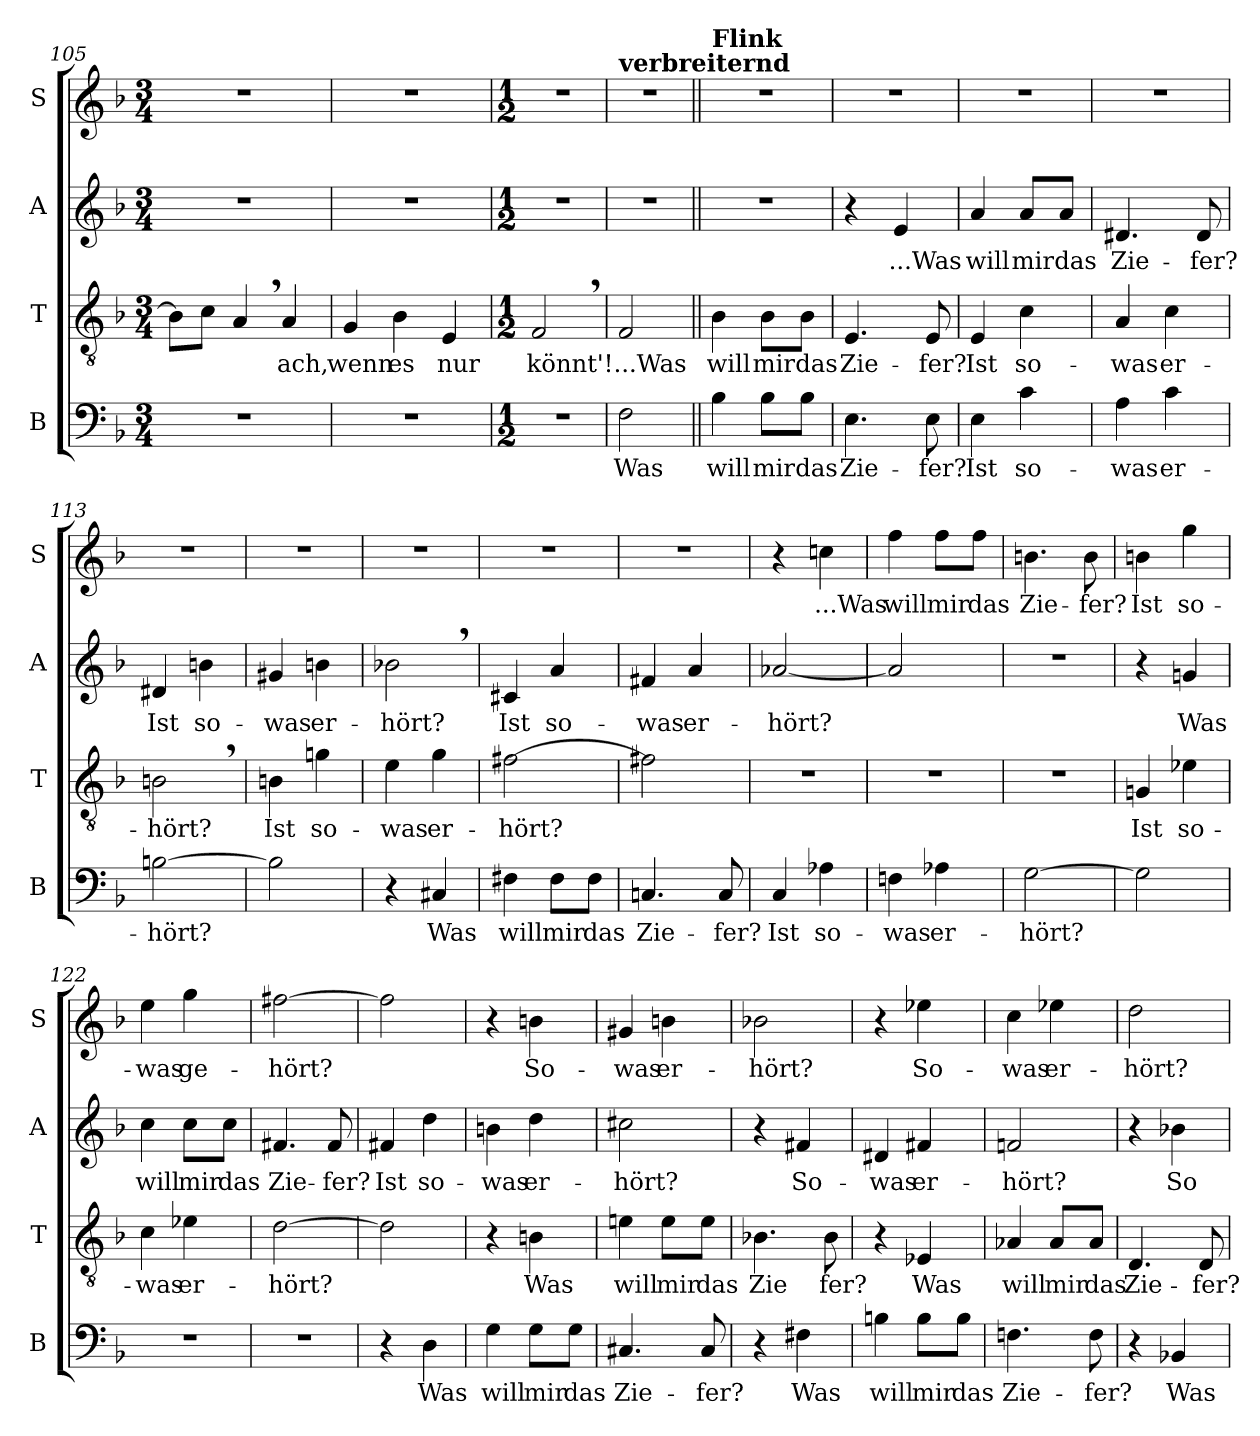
**kern	**text	**kern	**text	**kern	**text	**kern	**text
*part4	*part4	*part3	*part3	*part2	*part2	*part1	*part1
*staff4	*staff4	*staff3	*staff3	*staff2	*staff2	*staff1	*staff1
*I"B	*	*I"T	*	*I"A	*	*I"S	*
*I'B	*	*I'T	*	*I'A	*	*I'S	*
*clefF4	*	*clefGv2	*	*clefG2	*	*clefG2	*
*k[b-]	*	*k[b-]	*	*k[b-]	*	*k[b-]	*
*F:	*	*F:	*	*F:	*	*F:	*
*M3/4	*	*M3/4	*	*M3/4	*	*M3/4	*
=105	=105	=105	=105	=105	=105	=105	=105
2.r	.	8B-\L]	.	2.r	.	2.r	.
.	.	8c\J	.	.	.	.	.
.	.	4A,>/	.	.	.	.	.
!	!	!	!LO:LY:b	!	!	!	!
.	.	4A/	ach,	.	.	.	.
=106	=106	=106	=106	=106	=106	=106	=106
!	!	!	!LO:LY:b	!	!	!	!
2.r	.	4G/	wenn	2.r	.	2.r	.
!	!	!	!LO:LY:b	!	!	!	!
.	.	4B-\	es	.	.	.	.
!	!	!	!LO:LY:b	!	!	!	!
.	.	4E/	nur	.	.	.	.
=107	=107	=107	=107	=107	=107	=107	=107
*M1/2	*	*M1/2	*	*M1/2	*	*M1/2	*
!	!	!	!LO:LY:b	!	!	!	!
2r	.	2F,>/	könnt'!	2r	.	2r	.
!!LO:PB:g=z
=108	=108	=108	=108	=108	=108	=108	=108
!	!	!	!	!	!	!LO:TX:a:B:t=verbreiternd	!
!	!LO:LY:b	!	!LO:LY:b	!	!	!	!
2F\	Was	2F/	...Was	2r	.	2r	.
=109||	=109||	=109||	=109||	=109||	=109||	=109||	=109||
!	!	!	!	!	!	!LO:TX:a:B:t=Flink	!
!	!LO:LY:b	!	!LO:LY:b	!	!	!	!
4B-\	will	4B-\	will	2r	.	2r	.
!	!LO:LY:b	!	!LO:LY:b	!	!	!	!
8B-\L	mir	8B-\L	mir	.	.	.	.
!	!LO:LY:b	!	!LO:LY:b	!	!	!	!
8B-\J	das	8B-\J	das	.	.	.	.
=110	=110	=110	=110	=110	=110	=110	=110
!	!LO:LY:b	!	!LO:LY:b	!	!	!	!
4.E\	Zie-	4.E/	Zie-	4r	.	2r	.
!	!	!	!	!	!LO:LY:b	!	!
.	.	.	.	4e/	...Was	.	.
!	!LO:LY:b	!	!LO:LY:b	!	!	!	!
8E\	-fer?	8E/	-fer?	.	.	.	.
=111	=111	=111	=111	=111	=111	=111	=111
!	!LO:LY:b	!	!LO:LY:b	!	!LO:LY:b	!	!
4E\	Ist	4E/	Ist	4a/	will	2r	.
!	!LO:LY:b	!	!LO:LY:b	!	!LO:LY:b	!	!
4c\	so-	4c\	so-	8a/L	mir	.	.
!	!	!	!	!	!LO:LY:b	!	!
.	.	.	.	8a/J	das	.	.
=112	=112	=112	=112	=112	=112	=112	=112
!	!LO:LY:b	!	!LO:LY:b	!	!LO:LY:b	!	!
4A\	-was	4A/	-was	4.d#X/	Zie-	2r	.
!	!LO:LY:b	!	!LO:LY:b	!	!	!	!
4c\	er-	4c\	er-	.	.	.	.
!	!	!	!	!	!LO:LY:b	!	!
.	.	.	.	8d#/	-fer?	.	.
=113	=113	=113	=113	=113	=113	=113	=113
!	!LO:LY:b	!	!LO:LY:b	!	!LO:LY:b	!	!
[2Bn\	-hört?	2Bn,>\	-hört?	4d#X/	Ist	2r	.
!	!	!	!	!	!LO:LY:b	!	!
.	.	.	.	4bn\	so-	.	.
=114	=114	=114	=114	=114	=114	=114	=114
!	!	!	!LO:LY:b	!	!LO:LY:b	!	!
2B\]	.	4Bn\	Ist	4g#X/	-was	2r	.
!	!	!	!LO:LY:b	!	!LO:LY:b	!	!
.	.	4gn\	so-	4bn\	er-	.	.
=115	=115	=115	=115	=115	=115	=115	=115
!	!	!	!LO:LY:b	!	!LO:LY:b	!	!
4r	.	4e\	-was	2b-X,>\	-hört?	2r	.
!	!LO:LY:b	!	!LO:LY:b	!	!	!	!
4C#X/	Was	4g\	er-	.	.	.	.
=116	=116	=116	=116	=116	=116	=116	=116
!	!LO:LY:b	!	!LO:LY:b	!	!LO:LY:b	!	!
4F#X\	will	[2f#X\	-hört?	4c#X/	Ist	2r	.
!	!LO:LY:b	!	!	!	!LO:LY:b	!	!
8F#\L	mir	.	.	4a/	so-	.	.
!	!LO:LY:b	!	!	!	!	!	!
8F#\J	das	.	.	.	.	.	.
!!LO:LB:g=z
=117	=117	=117	=117	=117	=117	=117	=117
!	!LO:LY:b	!	!	!	!LO:LY:b	!	!
4.Cn/	Zie-	2f#X\]	.	4f#X/	-was	2r	.
!	!	!	!	!	!LO:LY:b	!	!
.	.	.	.	4a/	er-	.	.
!	!LO:LY:b	!	!	!	!	!	!
8C/	-fer?	.	.	.	.	.	.
=118	=118	=118	=118	=118	=118	=118	=118
!	!LO:LY:b	!	!	!	!LO:LY:b	!	!
4C/	Ist	2r	.	[2a-X/	-hört?	4r	.
!	!LO:LY:b	!	!	!	!	!	!LO:LY:b
4A-X\	so-	.	.	.	.	4ccn\	...Was
=119	=119	=119	=119	=119	=119	=119	=119
!	!LO:LY:b	!	!	!	!	!	!LO:LY:b
4Fn\	-was	2r	.	2a-/]	.	4ff\	will
!	!LO:LY:b	!	!	!	!	!	!LO:LY:b
4A-X\	er-	.	.	.	.	8ff\L	mir
!	!	!	!	!	!	!	!LO:LY:b
.	.	.	.	.	.	8ff\J	das
=120	=120	=120	=120	=120	=120	=120	=120
!	!LO:LY:b	!	!	!	!	!	!LO:LY:b
[2G\	-hört?	2r	.	2r	.	4.bn\	Zie-
!	!	!	!	!	!	!	!LO:LY:b
.	.	.	.	.	.	8b\	-fer?
=121	=121	=121	=121	=121	=121	=121	=121
!	!	!	!LO:LY:b	!	!	!	!LO:LY:b
2G\]	.	4Gn/	Ist	4r	.	4bn\	Ist
!	!	!	!LO:LY:b	!	!LO:LY:b	!	!LO:LY:b
.	.	4e-X\	so-	4gn/	Was	4gg\	so-
=122	=122	=122	=122	=122	=122	=122	=122
!	!	!	!LO:LY:b	!	!LO:LY:b	!	!LO:LY:b
2r	.	4c\	-was	4cc\	will	4ee\	-was
!	!	!	!LO:LY:b	!	!LO:LY:b	!	!LO:LY:b
.	.	4e-X\	er-	8cc\L	mir	4gg\	ge-
!	!	!	!	!	!LO:LY:b	!	!
.	.	.	.	8cc\J	das	.	.
=123	=123	=123	=123	=123	=123	=123	=123
!	!	!	!LO:LY:b	!	!LO:LY:b	!	!LO:LY:b
2r	.	[2d\	-hört?	4.f#X/	Zie-	[2ff#X\	-hört?
!	!	!	!	!	!LO:LY:b	!	!
.	.	.	.	8f#/	-fer?	.	.
=124	=124	=124	=124	=124	=124	=124	=124
!	!	!	!	!	!LO:LY:b	!	!
4r	.	2d\]	.	4f#X/	Ist	2ff#\]	.
!	!LO:LY:b	!	!	!	!LO:LY:b	!	!
4D\	Was	.	.	4dd\	so-	.	.
=125	=125	=125	=125	=125	=125	=125	=125
!	!LO:LY:b	!	!	!	!LO:LY:b	!	!
4G\	will	4r	.	4bn\	-was	4r	.
!	!LO:LY:b	!	!LO:LY:b	!	!LO:LY:b	!	!LO:LY:b
8G\L	mir	4Bn\	Was	4dd\	er-	4bn\	So-
!	!LO:LY:b	!	!	!	!	!	!
8G\J	das	.	.	.	.	.	.
!!LO:LB:g=z
=126	=126	=126	=126	=126	=126	=126	=126
!	!LO:LY:b	!	!LO:LY:b	!	!LO:LY:b	!	!LO:LY:b
4.C#X/	Zie-	4en\	will	2cc#X\	-hört?	4g#X/	-was
!	!	!	!LO:LY:b	!	!	!	!LO:LY:b
.	.	8e\L	mir	.	.	4bn\	er-
!	!LO:LY:b	!	!LO:LY:b	!	!	!	!
8C#/	-fer?	8e\J	das	.	.	.	.
=127	=127	=127	=127	=127	=127	=127	=127
!	!	!	!LO:LY:b	!	!	!	!LO:LY:b
4r	.	4.B-X\	Zie	4r	.	2b-X\	-hört?
!	!LO:LY:b	!	!	!	!LO:LY:b	!	!
4F#X\	Was	.	.	4f#X/	So-	.	.
!	!	!	!LO:LY:b	!	!	!	!
.	.	8B-\	fer?	.	.	.	.
=128	=128	=128	=128	=128	=128	=128	=128
!	!LO:LY:b	!	!	!	!LO:LY:b	!	!
4Bn\	will	4r	.	4d#X/	-was	4r	.
!	!LO:LY:b	!	!LO:LY:b	!	!LO:LY:b	!	!LO:LY:b
8B\L	mir	4E-X/	Was	4f#X/	er-	4ee-X\	So-
!	!LO:LY:b	!	!	!	!	!	!
8B\J	das	.	.	.	.	.	.
=129	=129	=129	=129	=129	=129	=129	=129
!	!LO:LY:b	!	!LO:LY:b	!	!LO:LY:b	!	!LO:LY:b
4.Fn\	Zie-	4A-X/	will	2fn/	-hört?	4cc\	-was
!	!	!	!LO:LY:b	!	!	!	!LO:LY:b
.	.	8A-/L	mir	.	.	4ee-X\	er-
!	!LO:LY:b	!	!LO:LY:b	!	!	!	!
8F\	-fer?	8A-/J	das	.	.	.	.
=130	=130	=130	=130	=130	=130	=130	=130
!	!	!	!LO:LY:b	!	!	!	!LO:LY:b
4r	.	4.D/	Zie-	4r	.	2dd\	-hört?
!	!LO:LY:b	!	!	!	!LO:LY:b	!	!
4BB-X/	Was	.	.	4b-X\	So-	.	.
!	!	!	!LO:LY:b	!	!	!	!
.	.	8D/	-fer?	.	.	.	.
=	=	=	=	=	=	=	=
*-	*-	*-	*-	*-	*-	*-	*-
